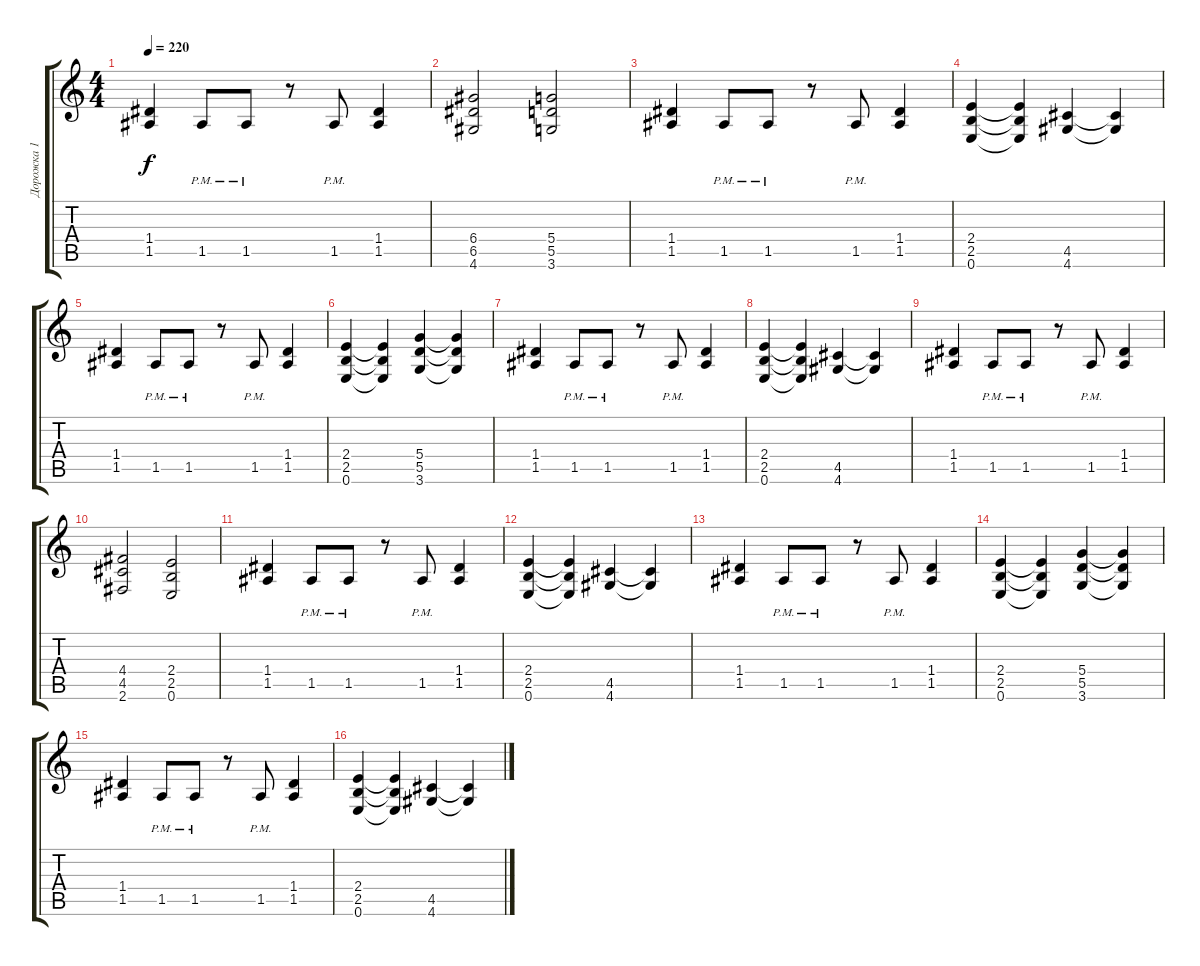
\track ("Дорожка 1" "Дорожка 1") {instrument distortionguitar}
\staff {score tabs}
\tuning (E4 B3 G3 D3 A2 E2) {hide}
\ts (4 4)
\tempo 220
\clef g2
\ks c
(1.4 1.5).4{dy f} 1.5{pm}.8 1.5{pm}.8 r.8 1.5{pm}.8 (1.4 1.5).4 |
(6.4 6.5 4.6).2 (5.4 5.5 3.6).2 |
(1.4 1.5).4 1.5{pm}.8 1.5{pm}.8 r.8 1.5{pm}.8 (1.4 1.5).4 |
(2.4 2.5 0.6).4 (2.4{t} 2.5{t} 0.6{t}).4 (4.5 4.6).4 (4.5{t} 4.6{t}).4 |
(1.4 1.5).4 1.5{pm}.8 1.5{pm}.8 r.8 1.5{pm}.8 (1.4 1.5).4 |
(2.4 2.5 0.6).4 (2.4{t} 2.5{t} 0.6{t}).4 (5.4 5.5 3.6).4 (5.4{t} 5.5{t} 3.6{t}).4 |
(1.4 1.5).4 1.5{pm}.8 1.5{pm}.8 r.8 1.5{pm}.8 (1.4 1.5).4 |
(2.4 2.5 0.6).4 (2.4{t} 2.5{t} 0.6{t}).4 (4.5 4.6).4 (4.5{t} 4.6{t}).4 |
(1.4 1.5).4 1.5{pm}.8 1.5{pm}.8 r.8 1.5{pm}.8 (1.4 1.5).4 |
(4.4 4.5 2.6).2 (2.4 2.5 0.6).2 |
(1.4 1.5).4 1.5{pm}.8 1.5{pm}.8 r.8 1.5{pm}.8 (1.4 1.5).4 |
(2.4 2.5 0.6).4 (2.4{t} 2.5{t} 0.6{t}).4 (4.5 4.6).4 (4.5{t} 4.6{t}).4 |
(1.4 1.5).4 1.5{pm}.8 1.5{pm}.8 r.8 1.5{pm}.8 (1.4 1.5).4 |
(2.4 2.5 0.6).4 (2.4{t} 2.5{t} 0.6{t}).4 (5.4 5.5 3.6).4 (5.4{t} 5.5{t} 3.6{t}).4 |
(1.4 1.5).4 1.5{pm}.8 1.5{pm}.8 r.8 1.5{pm}.8 (1.4 1.5).4 |
(2.4 2.5 0.6).4 (2.4{t} 2.5{t} 0.6{t}).4 (4.5 4.6).4 (4.5{t} 4.6{t}).4
